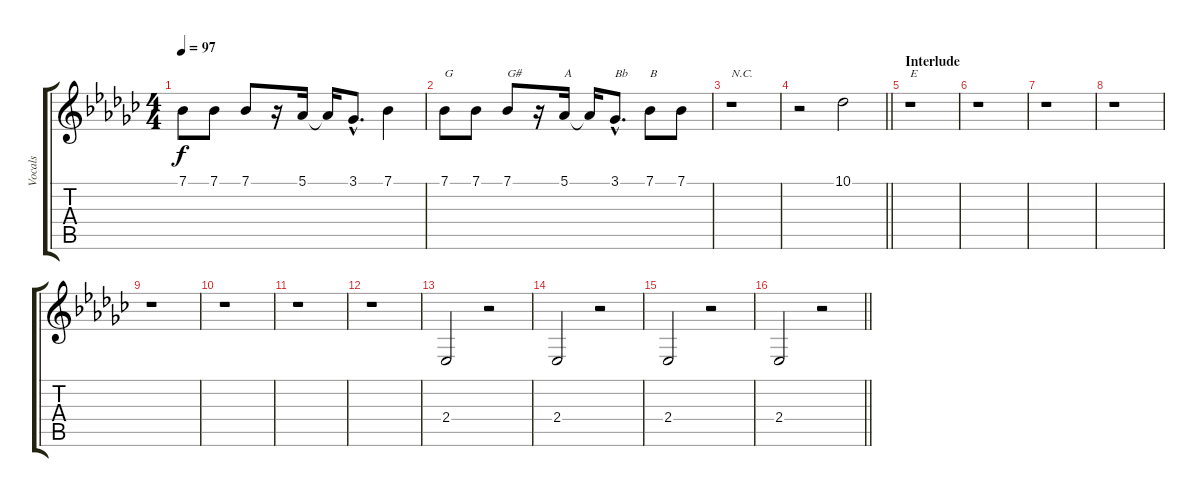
\track ("Vocals" "Vocals") {instrument sopranosax}
\staff {score tabs}
\tuning (Eb4 Bb3 Gb3 Db3 Ab2 Eb2) {hide}
\ts (4 4)
\tempo 97
\clef g2
\ks ebminor
7.1.8{dy f} 7.1.8 7.1.8 r.16 5.1.16 5.1{t}.16 3.1{hac}.8{d} 7.1.4 |
7.1.8{txt "G"} 7.1.8 7.1.8{txt "G#"} r.16 5.1.16{txt "A"} 5.1{t}.16 3.1{hac}.8{d txt "Bb"} 7.1.8{txt "B"} 7.1.8 |
r.1{txt "N.C."} |
\barLineRight lightlight
r.2 10.1.2 |
\section ("" "Interlude")
r.1{txt "E"} |
r.1 |
r.1 |
r.1 |
r.1 |
r.1 |
r.1 |
r.1 |
2.4.2 r.2 |
2.4.2 r.2 |
2.4.2 r.2 |
\barLineRight lightlight
2.4.2 r.2
